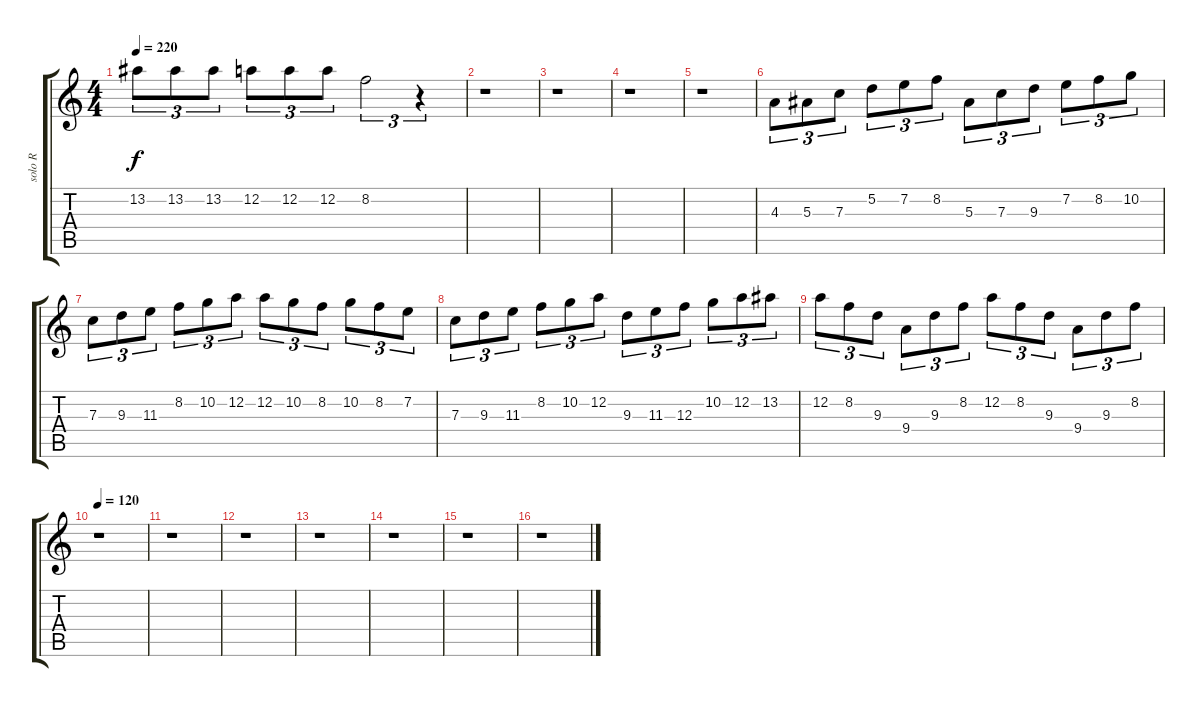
\track ("solo R" "solo R") {instrument overdrivenguitar}
\staff {score tabs}
\tuning (D4 A3 F3 C3 G2 C2) {hide}
\ts (4 4)
\tempo 220
\clef g2
\ks c
13.2.8{tu (3 2) dy f} 13.2.8{tu (3 2)} 13.2.8{tu (3 2)} 12.2.8{tu (3 2)} 12.2.8{tu (3 2)} 12.2.8{tu (3 2)} 8.2.2{tu (3 2)} r.4{tu (3 2)} |
r.1 |
r.1 |
r.1 |
r.1 |
4.3.8{tu (3 2)} 5.3.8{tu (3 2)} 7.3.8{tu (3 2)} 5.2.8{tu (3 2)} 7.2.8{tu (3 2)} 8.2.8{tu (3 2)} 5.3.8{tu (3 2)} 7.3.8{tu (3 2)} 9.3.8{tu (3 2)} 7.2.8{tu (3 2)} 8.2.8{tu (3 2)} 10.2.8{tu (3 2)} |
7.3.8{tu (3 2)} 9.3.8{tu (3 2)} 11.3.8{tu (3 2)} 8.2.8{tu (3 2)} 10.2.8{tu (3 2)} 12.2.8{tu (3 2)} 12.2.8{tu (3 2)} 10.2.8{tu (3 2)} 8.2.8{tu (3 2)} 10.2.8{tu (3 2)} 8.2.8{tu (3 2)} 7.2.8{tu (3 2)} |
7.3.8{tu (3 2)} 9.3.8{tu (3 2)} 11.3.8{tu (3 2)} 8.2.8{tu (3 2)} 10.2.8{tu (3 2)} 12.2.8{tu (3 2)} 9.3.8{tu (3 2)} 11.3.8{tu (3 2)} 12.3.8{tu (3 2)} 10.2.8{tu (3 2)} 12.2.8{tu (3 2)} 13.2.8{tu (3 2)} |
12.2.8{tu (3 2)} 8.2.8{tu (3 2)} 9.3.8{tu (3 2)} 9.4.8{tu (3 2)} 9.3.8{tu (3 2)} 8.2.8{tu (3 2)} 12.2.8{tu (3 2)} 8.2.8{tu (3 2)} 9.3.8{tu (3 2)} 9.4.8{tu (3 2)} 9.3.8{tu (3 2)} 8.2.8{tu (3 2)} |
\tempo 120
r.1 |
r.1 |
r.1 |
r.1 |
r.1 |
r.1 |
r.1
